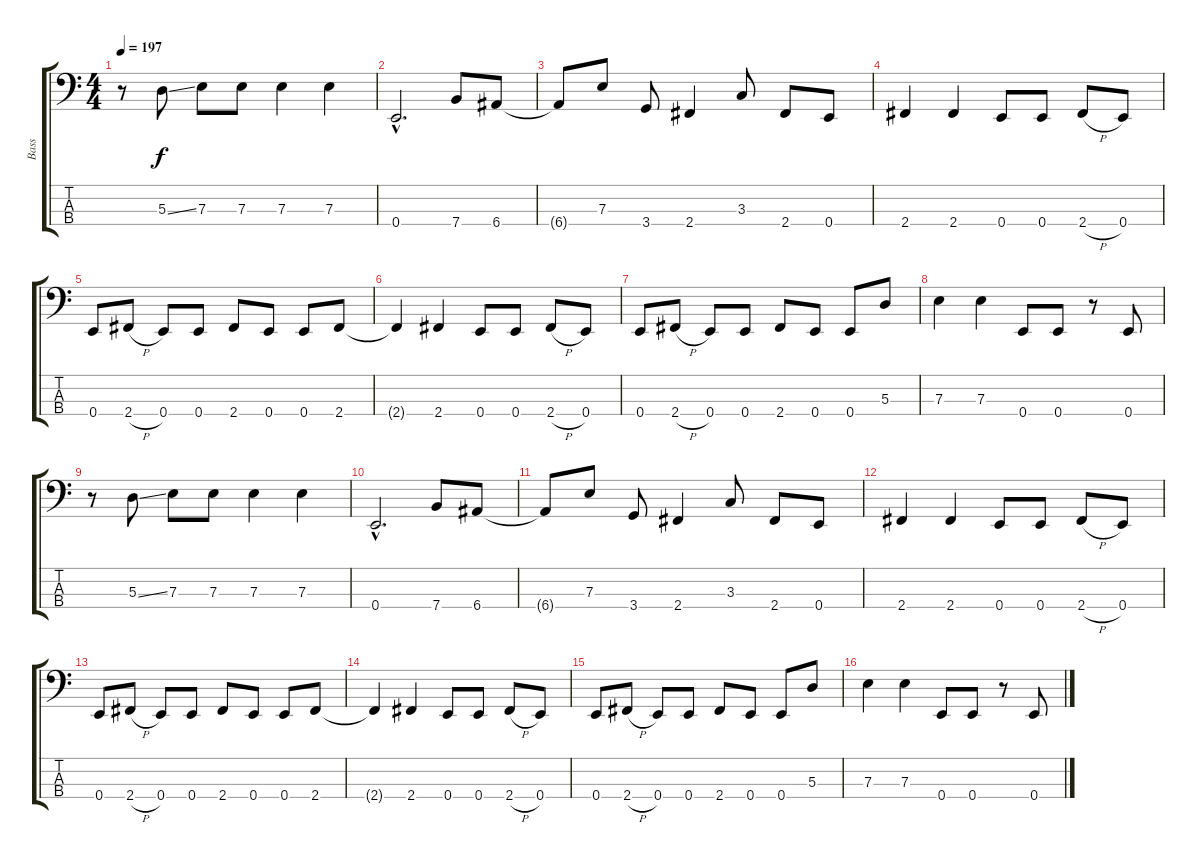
\track ("Bass" "Bass") {instrument electricbassfinger}
\staff {score tabs}
\tuning (G2 D2 A1 E1) {hide}
\ts (4 4)
\tempo 197
\clef f4
\ks c
r.8{dy f} 5.3{ss}.8 7.3.8 7.3.8 7.3.4 7.3.4 |
0.4{hac}.2{d} 7.4.8 6.4.8 |
6.4{t}.8 7.3.8 3.4.8 2.4.4 3.3.8 2.4.8 0.4.8 |
2.4.4 2.4.4 0.4.8 0.4.8 2.4{h}.8 0.4.8 |
0.4.8 2.4{h}.8 0.4.8 0.4.8 2.4.8 0.4.8 0.4.8 2.4.8 |
2.4{t}.4 2.4.4 0.4.8 0.4.8 2.4{h}.8 0.4.8 |
0.4.8 2.4{h}.8 0.4.8 0.4.8 2.4.8 0.4.8 0.4.8 5.3.8 |
7.3.4 7.3.4 0.4.8 0.4.8 r.8 0.4.8 |
r.8 5.3{ss}.8 7.3.8 7.3.8 7.3.4 7.3.4 |
0.4{hac}.2{d} 7.4.8 6.4.8 |
6.4{t}.8 7.3.8 3.4.8 2.4.4 3.3.8 2.4.8 0.4.8 |
2.4.4 2.4.4 0.4.8 0.4.8 2.4{h}.8 0.4.8 |
0.4.8 2.4{h}.8 0.4.8 0.4.8 2.4.8 0.4.8 0.4.8 2.4.8 |
2.4{t}.4 2.4.4 0.4.8 0.4.8 2.4{h}.8 0.4.8 |
0.4.8 2.4{h}.8 0.4.8 0.4.8 2.4.8 0.4.8 0.4.8 5.3.8 |
7.3.4 7.3.4 0.4.8 0.4.8 r.8 0.4.8
